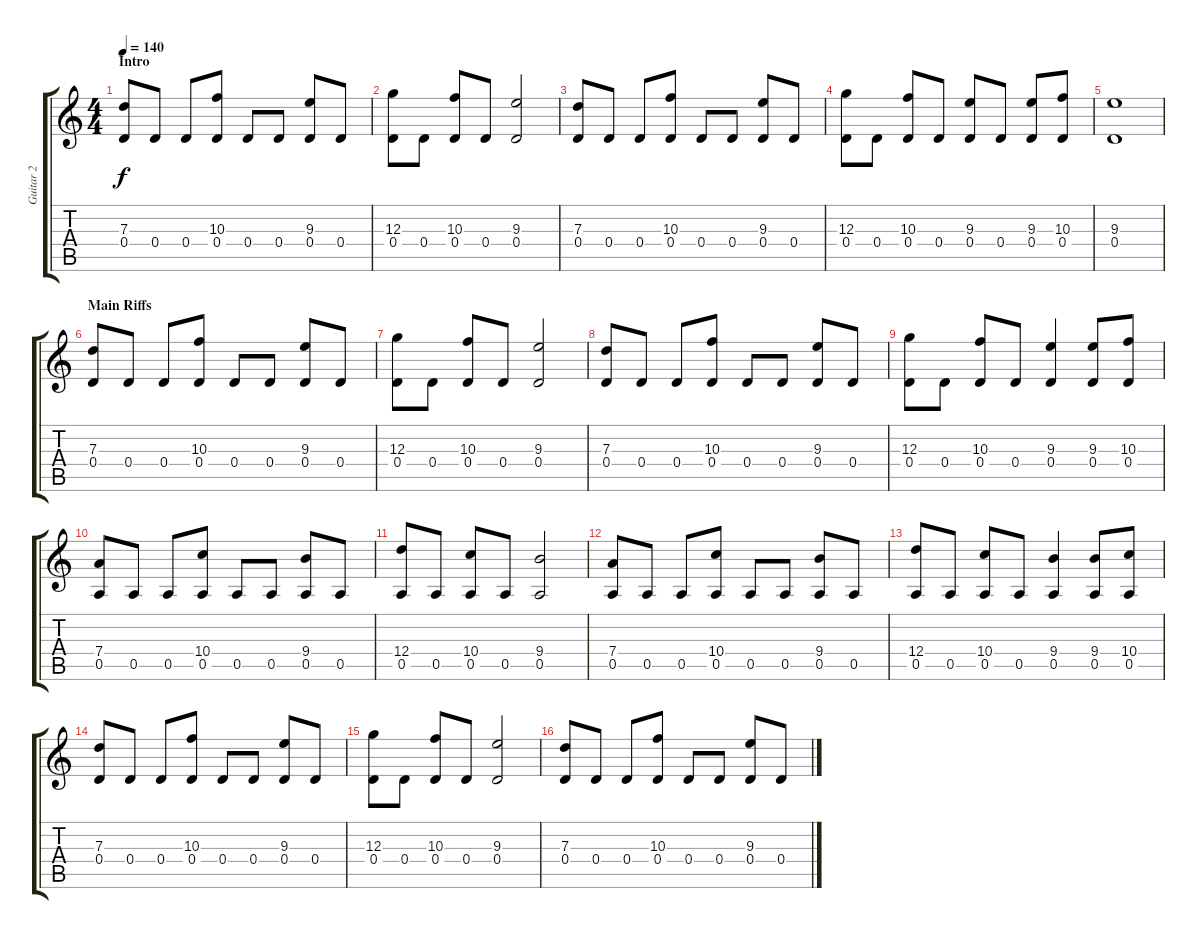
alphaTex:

\track ("Guitar 2" "Guitar 2") {instrument distortionguitar}
\staff {score tabs}
\tuning (E4 B3 G3 D3 A2 E2) {hide}
\ts (4 4)
\section ("" "Intro")
\tempo 140
\clef g2
\ks c
(7.3 0.4).8{dy f instrument electricguitarjazz} 0.4.8 0.4.8 (10.3 0.4).8 0.4.8 0.4.8 (9.3 0.4).8 0.4.8 |
(12.3 0.4).8 0.4.8 (10.3 0.4).8 0.4.8 (9.3 0.4).2 |
(7.3 0.4).8 0.4.8 0.4.8 (10.3 0.4).8 0.4.8 0.4.8 (9.3 0.4).8 0.4.8 |
(12.3 0.4).8 0.4.8 (10.3 0.4).8 0.4.8 (9.3 0.4).8 0.4.8 (9.3 0.4).8 (10.3 0.4).8 |
(9.3 0.4).1 |
\section ("" "Main Riffs")
(7.3 0.4).8{instrument distortionguitar} 0.4.8 0.4.8 (10.3 0.4).8 0.4.8 0.4.8 (9.3 0.4).8 0.4.8 |
(12.3 0.4).8 0.4.8 (10.3 0.4).8 0.4.8 (9.3 0.4).2 |
(7.3 0.4).8 0.4.8 0.4.8 (10.3 0.4).8 0.4.8 0.4.8 (9.3 0.4).8 0.4.8 |
(12.3 0.4).8 0.4.8 (10.3 0.4).8 0.4.8 (9.3 0.4).4 (9.3 0.4).8 (10.3 0.4).8 |
(7.4 0.5).8 0.5.8 0.5.8 (10.4 0.5).8 0.5.8 0.5.8 (9.4 0.5).8 0.5.8 |
(12.4 0.5).8 0.5.8 (10.4 0.5).8 0.5.8 (9.4 0.5).2 |
(7.4 0.5).8 0.5.8 0.5.8 (10.4 0.5).8 0.5.8 0.5.8 (9.4 0.5).8 0.5.8 |
(12.4 0.5).8 0.5.8 (10.4 0.5).8 0.5.8 (9.4 0.5).4 (9.4 0.5).8 (10.4 0.5).8 |
(7.3 0.4).8 0.4.8 0.4.8 (10.3 0.4).8 0.4.8 0.4.8 (9.3 0.4).8 0.4.8 |
(12.3 0.4).8 0.4.8 (10.3 0.4).8 0.4.8 (9.3 0.4).2 |
(7.3 0.4).8 0.4.8 0.4.8 (10.3 0.4).8 0.4.8 0.4.8 (9.3 0.4).8 0.4.8
